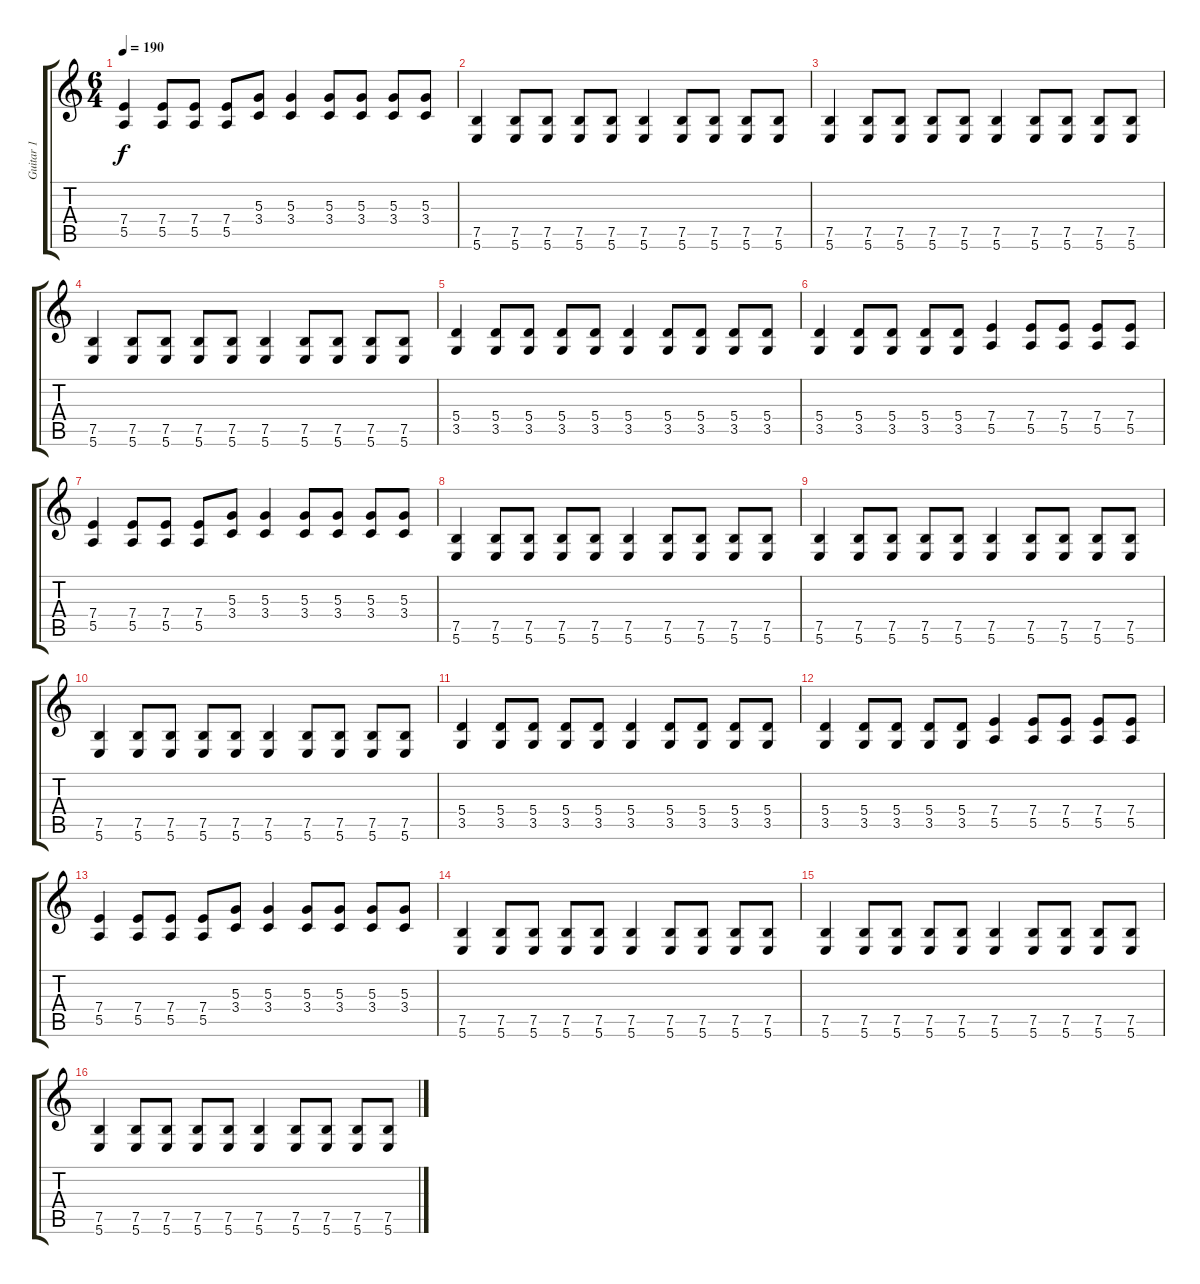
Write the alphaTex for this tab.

\track ("Guitar 1" "Guitar 1") {instrument distortionguitar}
\staff {score tabs}
\tuning (B3 G3 D3 A2 E2 B1) {hide}
\ts (6 4)
\tempo 190
\clef g2
\ks c
(7.4 5.5).4{dy f} (7.4 5.5).8 (7.4 5.5).8 (7.4 5.5).8 (5.3 3.4).8 (5.3 3.4).4 (5.3 3.4).8 (5.3 3.4).8 (5.3 3.4).8 (5.3 3.4).8 |
(7.5 5.6).4 (7.5 5.6).8 (7.5 5.6).8 (7.5 5.6).8 (7.5 5.6).8 (7.5 5.6).4 (7.5 5.6).8 (7.5 5.6).8 (7.5 5.6).8 (7.5 5.6).8 |
(7.5 5.6).4 (7.5 5.6).8 (7.5 5.6).8 (7.5 5.6).8 (7.5 5.6).8 (7.5 5.6).4 (7.5 5.6).8 (7.5 5.6).8 (7.5 5.6).8 (7.5 5.6).8 |
(7.5 5.6).4 (7.5 5.6).8 (7.5 5.6).8 (7.5 5.6).8 (7.5 5.6).8 (7.5 5.6).4 (7.5 5.6).8 (7.5 5.6).8 (7.5 5.6).8 (7.5 5.6).8 |
(5.4 3.5).4 (5.4 3.5).8 (5.4 3.5).8 (5.4 3.5).8 (5.4 3.5).8 (5.4 3.5).4 (5.4 3.5).8 (5.4 3.5).8 (5.4 3.5).8 (5.4 3.5).8 |
(5.4 3.5).4 (5.4 3.5).8 (5.4 3.5).8 (5.4 3.5).8 (5.4 3.5).8 (7.4 5.5).4 (7.4 5.5).8 (7.4 5.5).8 (7.4 5.5).8 (7.4 5.5).8 |
(7.4 5.5).4 (7.4 5.5).8 (7.4 5.5).8 (7.4 5.5).8 (5.3 3.4).8 (5.3 3.4).4 (5.3 3.4).8 (5.3 3.4).8 (5.3 3.4).8 (5.3 3.4).8 |
(7.5 5.6).4 (7.5 5.6).8 (7.5 5.6).8 (7.5 5.6).8 (7.5 5.6).8 (7.5 5.6).4 (7.5 5.6).8 (7.5 5.6).8 (7.5 5.6).8 (7.5 5.6).8 |
(7.5 5.6).4 (7.5 5.6).8 (7.5 5.6).8 (7.5 5.6).8 (7.5 5.6).8 (7.5 5.6).4 (7.5 5.6).8 (7.5 5.6).8 (7.5 5.6).8 (7.5 5.6).8 |
(7.5 5.6).4 (7.5 5.6).8 (7.5 5.6).8 (7.5 5.6).8 (7.5 5.6).8 (7.5 5.6).4 (7.5 5.6).8 (7.5 5.6).8 (7.5 5.6).8 (7.5 5.6).8 |
(5.4 3.5).4 (5.4 3.5).8 (5.4 3.5).8 (5.4 3.5).8 (5.4 3.5).8 (5.4 3.5).4 (5.4 3.5).8 (5.4 3.5).8 (5.4 3.5).8 (5.4 3.5).8 |
(5.4 3.5).4 (5.4 3.5).8 (5.4 3.5).8 (5.4 3.5).8 (5.4 3.5).8 (7.4 5.5).4 (7.4 5.5).8 (7.4 5.5).8 (7.4 5.5).8 (7.4 5.5).8 |
(7.4 5.5).4 (7.4 5.5).8 (7.4 5.5).8 (7.4 5.5).8 (5.3 3.4).8 (5.3 3.4).4 (5.3 3.4).8 (5.3 3.4).8 (5.3 3.4).8 (5.3 3.4).8 |
(7.5 5.6).4 (7.5 5.6).8 (7.5 5.6).8 (7.5 5.6).8 (7.5 5.6).8 (7.5 5.6).4 (7.5 5.6).8 (7.5 5.6).8 (7.5 5.6).8 (7.5 5.6).8 |
(7.5 5.6).4 (7.5 5.6).8 (7.5 5.6).8 (7.5 5.6).8 (7.5 5.6).8 (7.5 5.6).4 (7.5 5.6).8 (7.5 5.6).8 (7.5 5.6).8 (7.5 5.6).8 |
(7.5 5.6).4 (7.5 5.6).8 (7.5 5.6).8 (7.5 5.6).8 (7.5 5.6).8 (7.5 5.6).4 (7.5 5.6).8 (7.5 5.6).8 (7.5 5.6).8 (7.5 5.6).8
